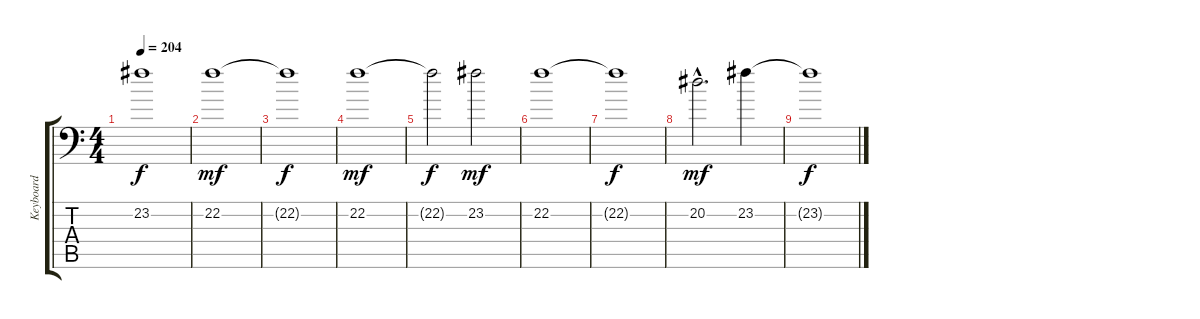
\track ("Keyboard" "Keyboard") {instrument drawbarorgan}
\staff {score tabs}
\tuning (C4 G3 Eb3 Bb2 F2 Bb1) {hide}
\ts (4 4)
\tempo 204
\clef f4
\ks c
23.2{t}.1{dy f} |
22.2.1{dy mf} |
22.2{t}.1{dy f} |
22.2.1{dy mf} |
22.2{t}.2{dy f} 23.2.2{dy mf} |
22.2.1 |
22.2{t}.1{dy f} |
20.2{hac}.2{d dy mf} 23.2.4 |
23.2{t}.1{dy f}
